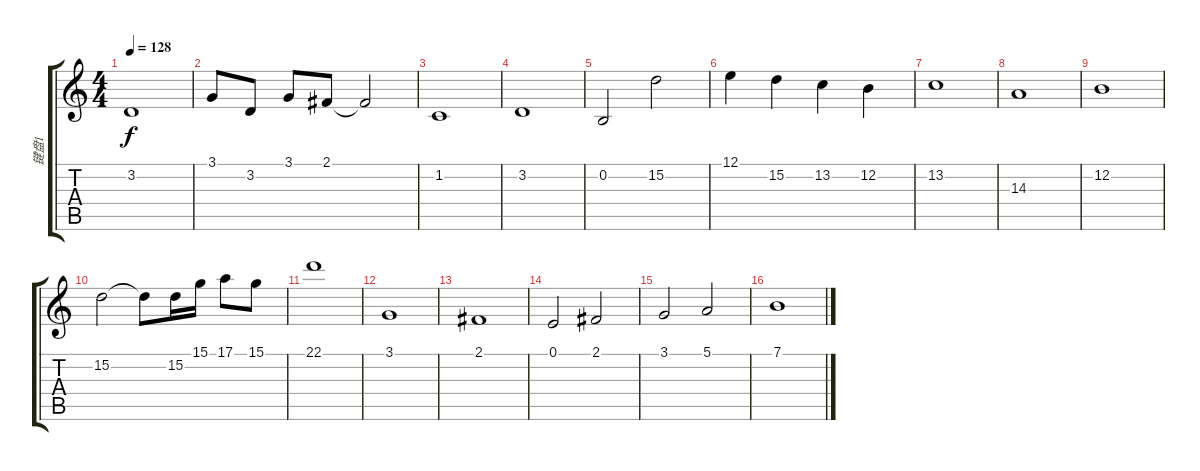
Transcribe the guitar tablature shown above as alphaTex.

\track ("键盘1" "键盘1") {instrument synthstrings1}
\staff {score tabs}
\tuning (E4 B3 G3 D3 A2 E2) {hide}
\ts (4 4)
\tempo 128
\clef g2
\ks c
3.2.1{dy f} |
3.1.8 3.2.8 3.1.8 2.1.8 2.1{t}.2 |
1.2.1 |
3.2.1 |
0.2.2 15.2.2 |
12.1.4 15.2.4 13.2.4 12.2.4 |
13.2.1 |
14.3.1 |
12.2.1 |
15.2.2 15.2{t}.8 15.2.16 15.1.16 17.1.8 15.1.8 |
22.1.1 |
3.1.1 |
2.1.1 |
0.1.2 2.1.2 |
3.1.2 5.1.2 |
7.1.1
